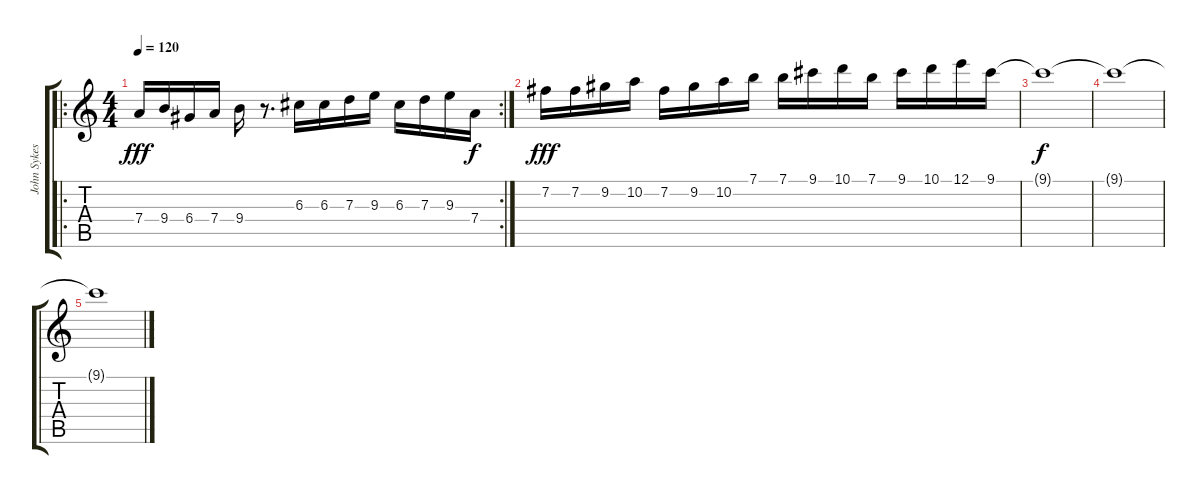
\track ("John Sykes" "John Sykes") {instrument overdrivenguitar}
\staff {score tabs}
\tuning (E4 B3 G3 D3 A2 E2) {hide}
\ro
\rc 2
\ts (4 4)
\tempo 120
\clef g2
\ks c
7.4.16{dy fff} 9.4.16 6.4.16 7.4.16 9.4.16 r.8{d} 6.3.16 6.3.16 7.3.16 9.3.16 6.3.16 7.3.16 9.3.16 7.4.16{dy f} |
7.2.16{dy fff} 7.2.16 9.2.16 10.2.16 7.2.16 9.2.16 10.2.16 7.1.16 7.1.16 9.1.16 10.1.16 7.1.16 9.1.16 10.1.16 12.1.16 9.1.16 |
9.1{t}.1{dy f} |
9.1{t}.1 |
9.1{t}.1
